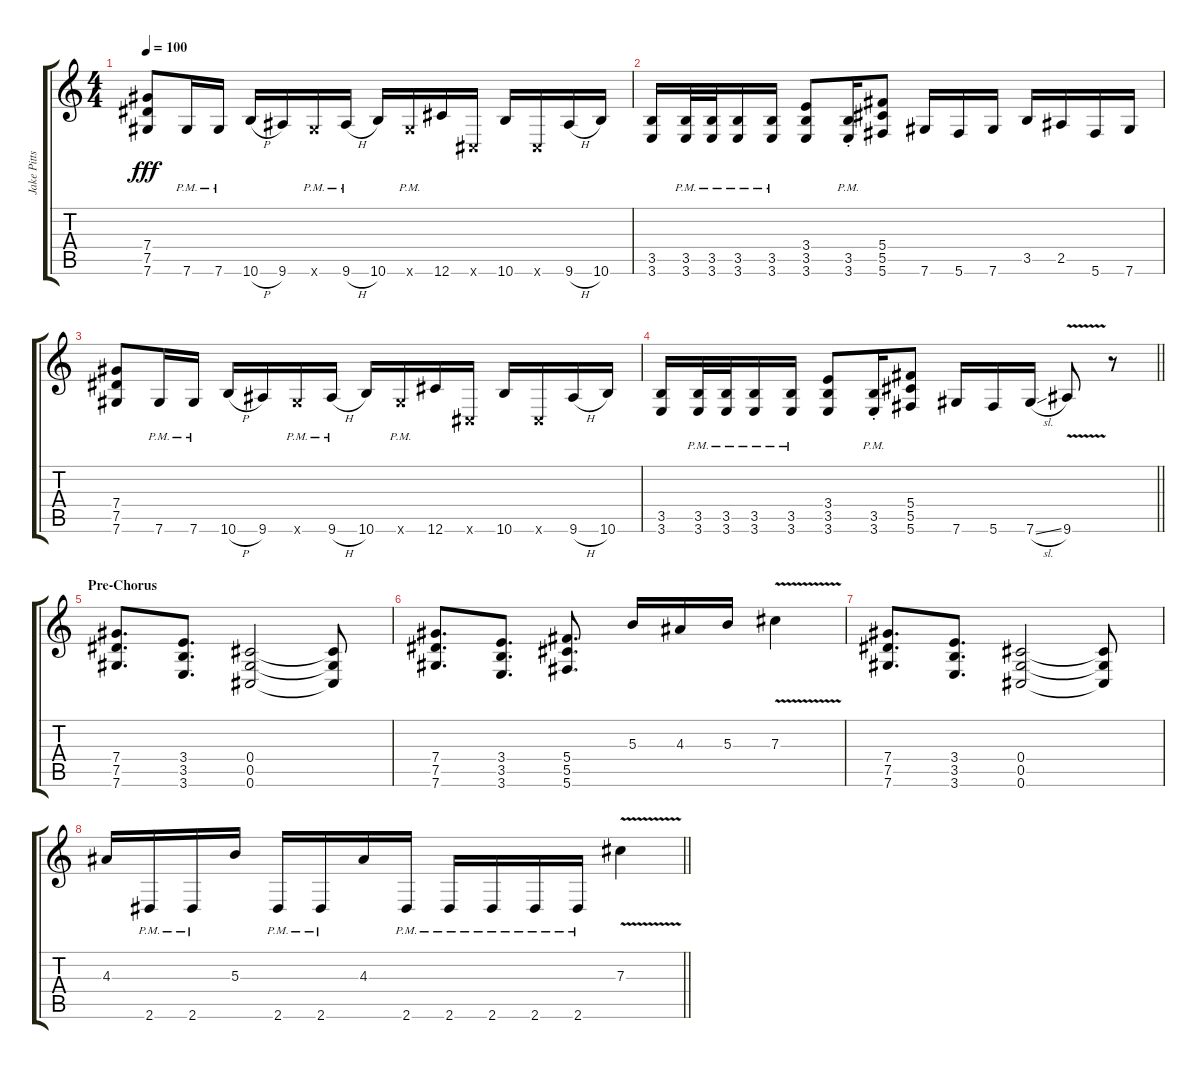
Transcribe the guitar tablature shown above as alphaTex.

\track ("Jake Pitts - Lead Guitar" "Jake Pitts") {instrument acousticguitarnylon}
\staff {score tabs}
\tuning (Eb4 Bb3 Gb3 Db3 Ab2 Db2) {hide}
\ts (4 4)
\tempo 100
\clef g2
\ks c
(7.4 7.5 7.6).8{dy fff} 7.6{pm}.16 7.6{pm}.16 10.6{h}.16 9.6.16 7.6{pm x}.16 9.6{h pm}.16 10.6.16 7.6{pm x}.16 12.6.16 0.6{x}.16 10.6.16 0.6{x}.16 9.6{h}.16 10.6.16 |
(3.5 3.6).16 (3.5{pm} 3.6{pm}).32 (3.5{pm} 3.6{pm}).32 (3.5{pm} 3.6{pm}).16 (3.5{pm} 3.6{pm}).16 (3.4 3.5 3.6).8 (3.5{pm st} 3.6{pm st}).16 (5.4 5.5 5.6).8 7.6.16 5.6.16 7.6.16 3.5.16 2.5.16 5.6.16 7.6.16 |
(7.4 7.5 7.6).8 7.6{pm}.16 7.6{pm}.16 10.6{h}.16 9.6.16 7.6{pm x}.16 9.6{h pm}.16 10.6.16 7.6{pm x}.16 12.6.16 0.6{x}.16 10.6.16 0.6{x}.16 9.6{h}.16 10.6.16 |
\barLineRight lightlight
(3.5 3.6).16 (3.5{pm} 3.6{pm}).32 (3.5{pm} 3.6{pm}).32 (3.5{pm} 3.6{pm}).16 (3.5{pm} 3.6{pm}).16 (3.4 3.5 3.6).8 (3.5{pm st} 3.6{pm st}).16 (5.4 5.5 5.6).8 7.6.16 5.6.16 7.6{sl}.16 9.6{v}.8 r.8 |
\section ("" "Pre-Chorus")
(7.4 7.5 7.6).8{d} (3.4 3.5 3.6).8{d} (0.4 0.5 0.6).2 (0.4{t} 0.5{t} 0.6{t}).8 |
(7.4 7.5 7.6).8{d} (3.4 3.5 3.6).8{d} (5.4 5.5 5.6).8{d} 5.3.16 4.3.16 5.3.16 7.3{v}.4 |
(7.4 7.5 7.6).8{d} (3.4 3.5 3.6).8{d} (0.4 0.5 0.6).2 (0.4{t} 0.5{t} 0.6{t}).8 |
\barLineRight lightlight
4.3.16 2.6{pm}.16 2.6{pm}.16 5.3.16 2.6{pm}.16 2.6{pm}.16 4.3.16 2.6{pm}.16 2.6{pm}.16 2.6{pm}.16 2.6{pm}.16 2.6{pm}.16 7.3{v}.4
